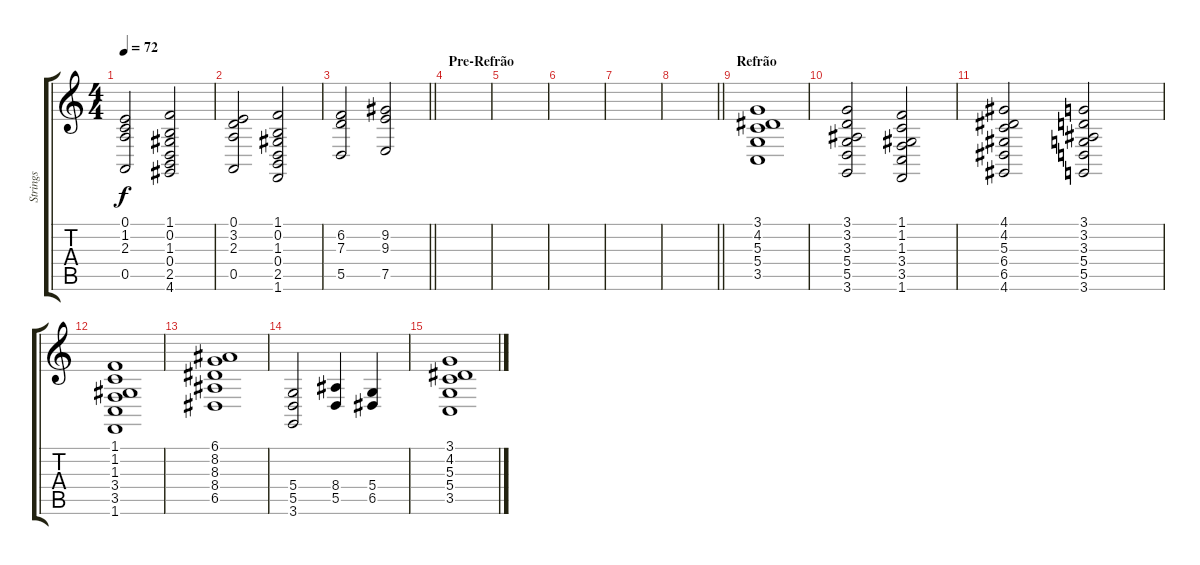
\track ("Strings " "Strings ") {instrument stringensemble1}
\staff {score tabs}
\tuning (E4 B3 G3 D3 A2 E2) {hide}
\ts (4 4)
\tempo 72
\clef g2
\ks c
(0.1 1.2 2.3 0.5).2{dy f} (1.1 0.2 1.3 0.4 2.5 4.6).2 |
(0.1 3.2 2.3 0.5).2 (1.1 0.2 1.3 0.4 2.5 1.6).2 |
\barLineRight lightlight
(6.2 7.3 5.5).2 (9.2 9.3 7.5).2 |
\section ("" "Pre-Refrão")
|
|
|
|
\barLineRight lightlight
|
\section ("" "Refrão")
(3.1 4.2 5.3 5.4 3.5).1 |
(3.1 3.2 3.3 5.4 5.5 3.6).2 (1.1 1.2 1.3 3.4 3.5 1.6).2 |
(4.1 4.2 5.3 6.4 6.5 4.6).2 (3.1 3.2 3.3 5.4 5.5 3.6).2 |
(1.1 1.2 1.3 3.4 3.5 1.6).1 |
(6.1 8.2 8.3 8.4 6.5).1 |
(5.4 5.5 3.6).2 (8.4 5.5).4 (5.4 6.5).4 |
(3.1 4.2 5.3 5.4 3.5).1
